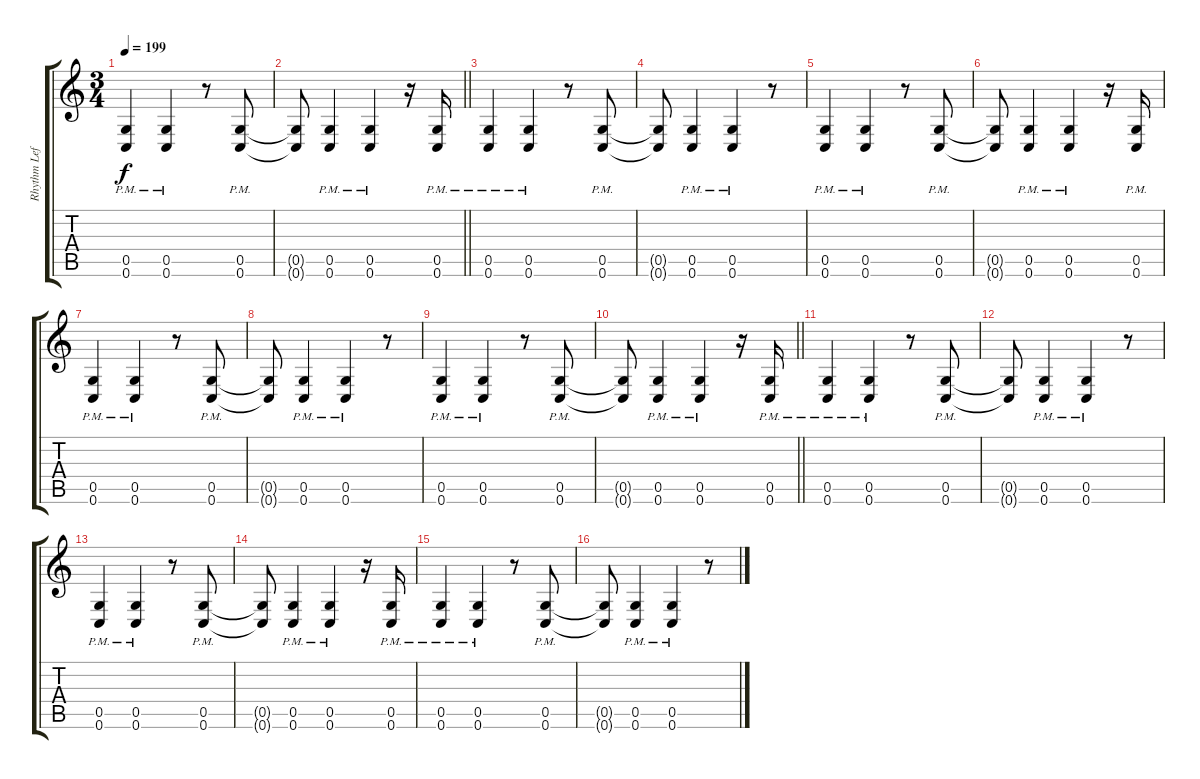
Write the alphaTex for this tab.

\track ("Rhythm Left" "Rhythm Lef") {instrument distortionguitar}
\staff {score tabs}
\tuning (D4 A3 F3 C3 G2 C2) {hide}
\ts (3 4)
\tempo 199
\clef g2
\ks c
(0.5{pm} 0.6{pm}).4{dy f} (0.5{pm} 0.6{pm}).4 r.8 (0.5{pm} 0.6{pm}).8 |
\barLineRight lightlight
(0.5{t} 0.6{t}).8 (0.5{pm} 0.6{pm}).4 (0.5{pm} 0.6{pm}).4 r.16 (0.5{pm} 0.6{pm}).16 |
(0.5{pm} 0.6{pm}).4 (0.5{pm} 0.6{pm}).4 r.8 (0.5{pm} 0.6{pm}).8 |
(0.5{t} 0.6{t}).8 (0.5{pm} 0.6{pm}).4 (0.5{pm} 0.6{pm}).4 r.8 |
(0.5{pm} 0.6{pm}).4 (0.5{pm} 0.6{pm}).4 r.8 (0.5{pm} 0.6{pm}).8 |
(0.5{t} 0.6{t}).8 (0.5{pm} 0.6{pm}).4 (0.5{pm} 0.6{pm}).4 r.16 (0.5{pm} 0.6{pm}).16 |
(0.5{pm} 0.6{pm}).4 (0.5{pm} 0.6{pm}).4 r.8 (0.5{pm} 0.6{pm}).8 |
(0.5{t} 0.6{t}).8 (0.5{pm} 0.6{pm}).4 (0.5{pm} 0.6{pm}).4 r.8 |
(0.5{pm} 0.6{pm}).4 (0.5{pm} 0.6{pm}).4 r.8 (0.5{pm} 0.6{pm}).8 |
\barLineRight lightlight
(0.5{t} 0.6{t}).8 (0.5{pm} 0.6{pm}).4 (0.5{pm} 0.6{pm}).4 r.16 (0.5{pm} 0.6{pm}).16 |
\section ("" "")
(0.5{pm} 0.6{pm}).4 (0.5{pm} 0.6{pm}).4 r.8 (0.5{pm} 0.6{pm}).8 |
(0.5{t} 0.6{t}).8 (0.5{pm} 0.6{pm}).4 (0.5{pm} 0.6{pm}).4 r.8 |
(0.5{pm} 0.6{pm}).4 (0.5{pm} 0.6{pm}).4 r.8 (0.5{pm} 0.6{pm}).8 |
(0.5{t} 0.6{t}).8 (0.5{pm} 0.6{pm}).4 (0.5{pm} 0.6{pm}).4 r.16 (0.5{pm} 0.6{pm}).16 |
(0.5{pm} 0.6{pm}).4 (0.5{pm} 0.6{pm}).4 r.8 (0.5{pm} 0.6{pm}).8 |
(0.5{t} 0.6{t}).8 (0.5{pm} 0.6{pm}).4 (0.5{pm} 0.6{pm}).4 r.8
